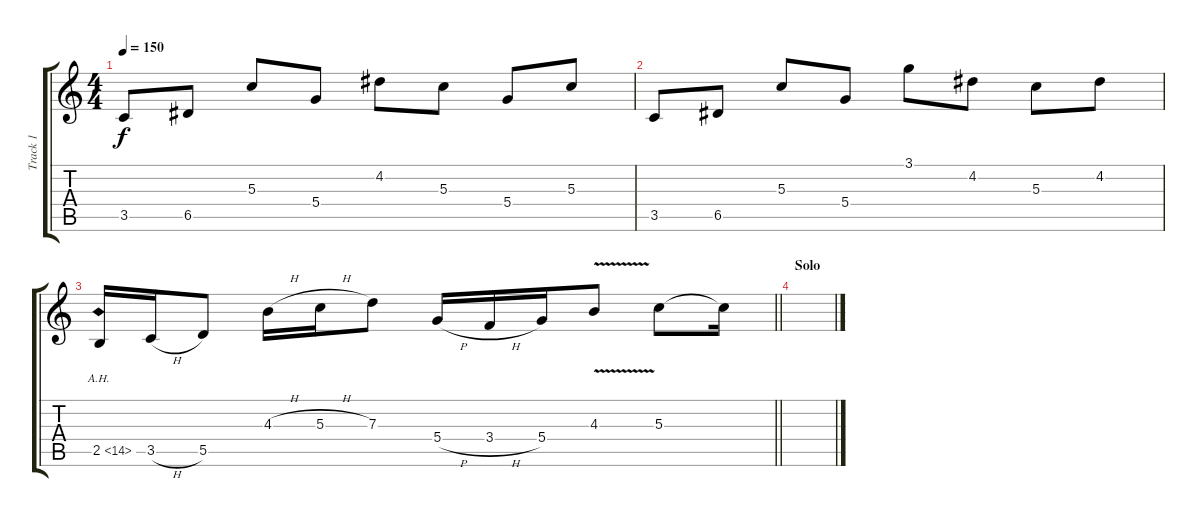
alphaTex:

\track ("Track 1" "Track 1") {instrument overdrivenguitar}
\staff {score tabs}
\tuning (E4 B3 G3 D3 A2 E2) {hide}
\ts (4 4)
\tempo 150
\clef g2
\ks c
3.5.8{dy f} 6.5.8 5.3.8 5.4.8 4.2.8 5.3.8 5.4.8 5.3.8 |
3.5.8 6.5.8 5.3.8 5.4.8 3.1.8 4.2.8 5.3.8 4.2.8 |
\barLineRight lightlight
2.5{ah 12}.16 3.5{h}.16 5.5.8 4.3{h}.16 5.3{h}.16 7.3.8 5.4{h}.16 3.4{h}.16 5.4.16 4.3{v}.8 5.3.8 5.3{t}.16 |
\section ("" "Solo")
